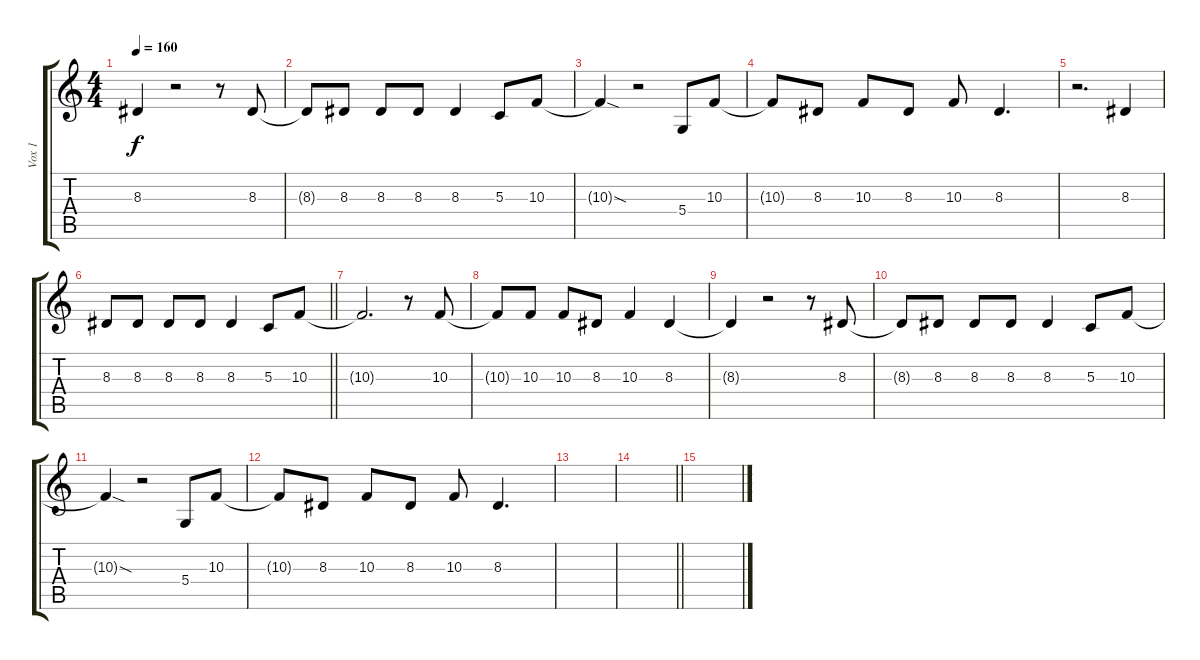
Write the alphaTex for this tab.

\track ("Vox 1" "Vox 1") {instrument viola}
\staff {score tabs}
\tuning (E4 B3 G3 D3 A2 E2) {hide}
\ts (4 4)
\tempo 160
\clef g2
\ks c
8.3{t}.4{dy f} r.2 r.8 8.3.8 |
8.3{t}.8 8.3.8 8.3.8 8.3.8 8.3.4 5.3.8 10.3.8 |
10.3{sod t}.4 r.2 5.4.8 10.3.8 |
10.3{t}.8 8.3.8 10.3.8 8.3.8 10.3.8 8.3.4{d} |
r.2{d} 8.3.4 |
\barLineRight lightlight
8.3.8 8.3.8 8.3.8 8.3.8 8.3.4 5.3.8 10.3.8 |
10.3{t}.2{d} r.8 10.3.8 |
10.3{t}.8 10.3.8 10.3.8 8.3.8 10.3.4 8.3.4 |
8.3{t}.4 r.2 r.8 8.3.8 |
8.3{t}.8 8.3.8 8.3.8 8.3.8 8.3.4 5.3.8 10.3.8 |
10.3{sod t}.4 r.2 5.4.8 10.3.8 |
10.3{t}.8 8.3.8 10.3.8 8.3.8 10.3.8 8.3.4{d} |
|
\barLineRight lightlight
|
\section ("" " ")
